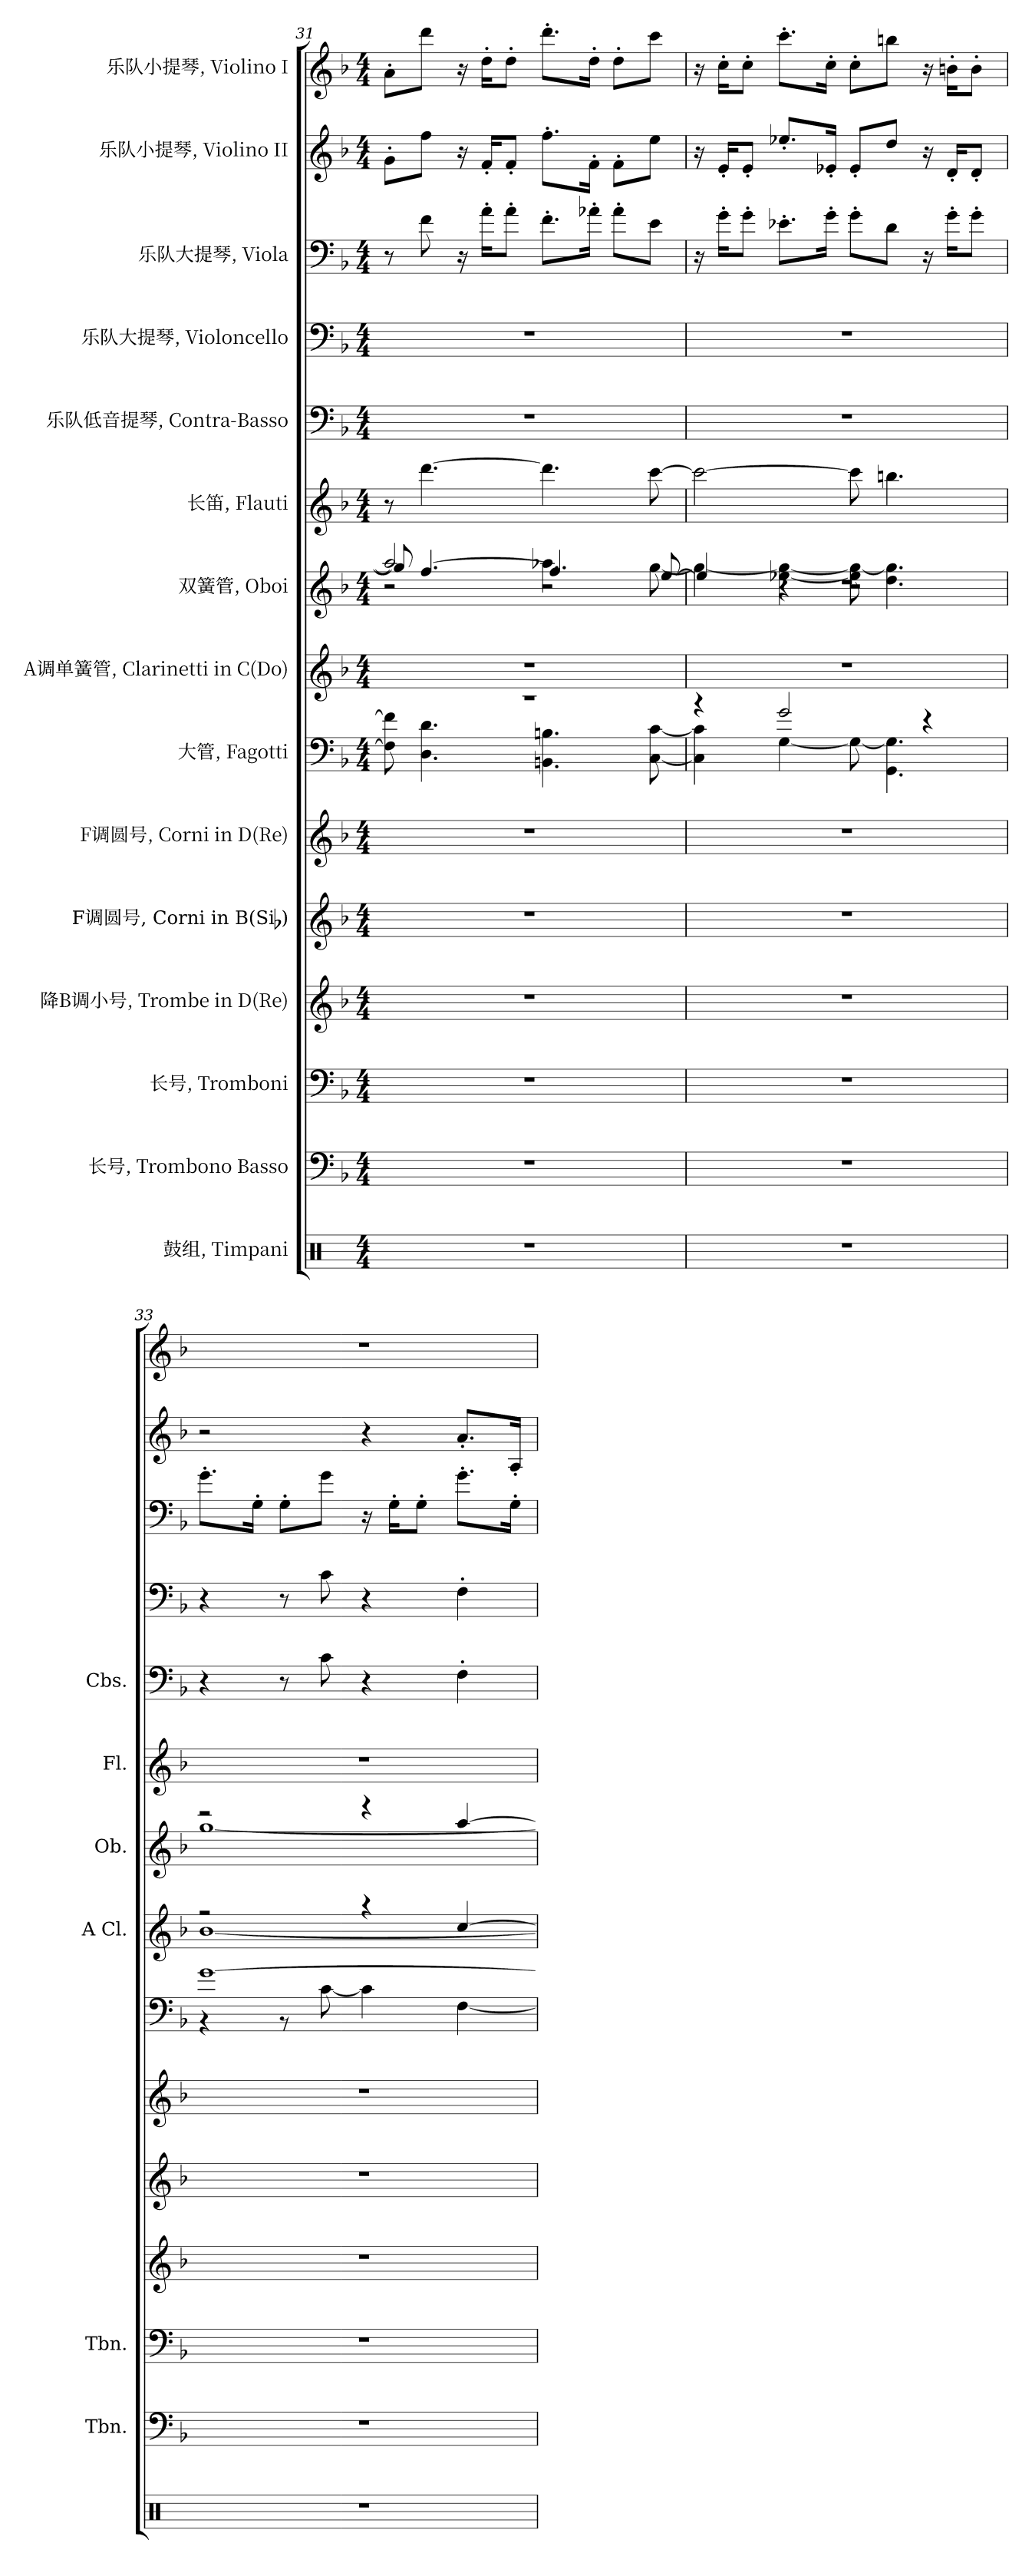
**kern	**kern	**kern	**kern	**kern	**kern	**kern	**kern	**kern	**kern	**kern	**kern	**kern	**kern	**kern
*part15	*part14	*part13	*part12	*part11	*part10	*part9	*part8	*part7	*part6	*part5	*part4	*part3	*part2	*part1
*staff15	*staff14	*staff13	*staff12	*staff11	*staff10	*staff9	*staff8	*staff7	*staff6	*staff5	*staff4	*staff3	*staff2	*staff1
*I"鼓组, Timpani	*I"长号, Trombono Basso	*I"长号, Tromboni	*I"降B调小号, Trombe in D(Re)	*I"F调圆号, Corni in B(Si-flat)	*I"F调圆号, Corni in D(Re)	*I"大管, Fagotti	*I"A调单簧管, Clarinetti in C(Do)	*I"双簧管, Oboi	*I"长笛, Flauti	*I"乐队低音提琴, Contra-Basso	*I"乐队大提琴, Violoncello	*I"乐队大提琴, Viola	*I"乐队小提琴, Violino II	*I"乐队小提琴, Violino I
*	*I'Tbn.	*I'Tbn.	*	*	*	*	*I'A Cl.	*I'Ob.	*I'Fl.	*I'Cbs.	*	*	*	*
*clefX	*clefF4	*clefF4	*clefG2	*clefG2	*clefG2	*clefF4	*clefG2	*clefG2	*clefG2	*clefF4	*clefF4	*clefF4	*clefG2	*clefG2
*	*	*	*ITrd1c2	*ITrd4c7	*ITrd4c7	*	*ITrd2c3	*	*	*ITrd7c12	*	*	*	*
*k[]	*k[b-]	*k[b-]	*k[b-e-a-]	*k[b-e-]	*k[b-e-]	*k[b-]	*k[f#c#]	*k[b-]	*k[b-]	*k[b-]	*k[b-]	*k[b-]	*k[b-]	*k[b-]
*M4/4	*M4/4	*M4/4	*M4/4	*M4/4	*M4/4	*M4/4	*M4/4	*M4/4	*M4/4	*M4/4	*M4/4	*M4/4	*M4/4	*M4/4
=31	=31	=31	=31	=31	=31	=31	=31	=31	=31	=31	=31	=31	=31	=31
*	*	*	*	*	*	*^	*	*^	*	*	*	*	*	*
*	*	*	*	*	*	*	*	*	*	*^	*	*	*	*	*	*
1r	1r	1r	1r	1r	1r	1r	8F\] 8f\]	1r	2aa/]	2r	8gg/]	8r	1r	1r	8r	8g'\L	8a'\L
*	*	*	*	*	*	*	*	*	*	*	*	*	*	*	*	*	*MM168
.	.	.	.	.	.	.	4.D\ 4.d\	.	.	.	[4.ff/	[4.ddd\	.	.	8f\	8ff\J	8ddd\J
.	.	.	.	.	.	.	.	.	.	.	.	.	.	.	16r	16r	16r
.	.	.	.	.	.	.	.	.	.	.	.	.	.	.	16a'\KL	16f'/KL	16dd'\KL
.	.	.	.	.	.	.	.	.	.	.	.	.	.	.	8a'\J	8f'/J	8dd'\J
*	*	*	*	*	*	*	*	*	*	*	*	*	*	*	*	*	*MM171
.	.	.	.	.	.	.	4.BBn\ 4.Bn\	.	2r	4.aa-X\	4.ff/]	4.ddd\]	.	.	8.f'\L	8.ff'\L	8.ddd'\L
.	.	.	.	.	.	.	.	.	.	.	.	.	.	.	16a-X'\Jk	16f'\Jk	16dd'\Jk
.	.	.	.	.	.	.	.	.	.	.	.	.	.	.	8a-'\L	8f'\L	8dd'\L
*	*	*	*	*	*	*	*	*	*	*	*	*	*	*	*	*	*MM168
.	.	.	.	.	.	.	[8C\ [8c\	.	.	[8gg\	[8ee/	[8ccc\	.	.	8e\J	8ee\J	8ccc\J
!!LO:PB:g=z
=32	=32	=32	=32	=32	=32	=32	=32	=32	=32	=32	=32	=32	=32	=32	=32	=32	=32
1r	1r	1r	1r	1r	1r	4r	4C\] 4c\]	1r	1r	4gg\_	4ee/]	2ccc\_	1r	1r	16r	16r	16r
.	.	.	.	.	.	.	.	.	.	.	.	.	.	.	16g'\KL	16e'/KL	16cc'\KL
.	.	.	.	.	.	.	.	.	.	.	.	.	.	.	8g'\J	8e'/J	8cc'\J
*	*	*	*	*	*	*	*	*	*	*	*	*	*	*	*	*	*MM165
.	.	.	.	.	.	2g/	[4G\	.	.	[4ee-X\ 4gg\_	4r	.	.	.	8.e-X'\L	8.ee-X'/L	8.ccc'\L
.	.	.	.	.	.	.	.	.	.	.	.	.	.	.	16g'\Jk	16e-X'/Jk	16cc'\Jk
.	.	.	.	.	.	.	8G\_	.	.	8ee-\] 8gg\_	2r	8ccc\]	.	.	8g'\L	8e-'/L	8cc'\L
*	*	*	*	*	*	*	*	*	*	*	*	*	*	*	*	*	*MM163
.	.	.	.	.	.	.	4.GG\ 4.G\]	.	.	4.dd\ 4.gg\]	.	4.bbn\	.	.	8d\J	8dd/J	8bbn\J
.	.	.	.	.	.	4r	.	.	.	.	.	.	.	.	16r	16r	16r
.	.	.	.	.	.	.	.	.	.	.	.	.	.	.	16g'\KL	16d'/KL	16bn'\KL
.	.	.	.	.	.	.	.	.	.	.	.	.	.	.	8g'\J	8d'/J	8b'\J
*	*	*	*	*	*	*	*	*	*v	*v	*v	*	*	*	*	*	*
=33	=33	=33	=33	=33	=33	=33	=33	=33	=33	=33	=33	=33	=33	=33	=33
*	*	*	*	*	*	*	*	*	*	*	*	*	*	*	*MM160
*	*	*	*	*	*	*	*	*^	*^	*	*	*	*	*	*
1r	1r	1r	1r	1r	1r	[1g	4r	2r	[1g	2r	[1gg	1r	4r	4r	8.g'\L	2r	1r
.	.	.	.	.	.	.	.	.	.	.	.	.	.	.	16G'\Jk	.	.
.	.	.	.	.	.	.	8r	.	.	.	.	.	8r	8r	8G'\L	.	.
.	.	.	.	.	.	.	[8c\	.	.	.	.	.	8C\	8c\	8g\J	.	.
.	.	.	.	.	.	.	4c\]	4r	.	4r	.	.	4r	4r	16r	4r	.
.	.	.	.	.	.	.	.	.	.	.	.	.	.	.	16G'\KL	.	.
.	.	.	.	.	.	.	.	.	.	.	.	.	.	.	8G'\J	.	.
.	.	.	.	.	.	.	[4F\	[4a/	.	[4aa/	.	.	4FF'\	4F'\	8.g'\L	8.a'/L	.
.	.	.	.	.	.	.	.	.	.	.	.	.	.	.	16G'\Jk	16A'/Jk	.
*	*	*	*	*	*	*v	*v	*	*	*v	*v	*	*	*	*	*	*
*	*	*	*	*	*	*	*v	*v	*	*	*	*	*	*	*
=	=	=	=	=	=	=	=	=	=	=	=	=	=	=
*-	*-	*-	*-	*-	*-	*-	*-	*-	*-	*-	*-	*-	*-	*-
